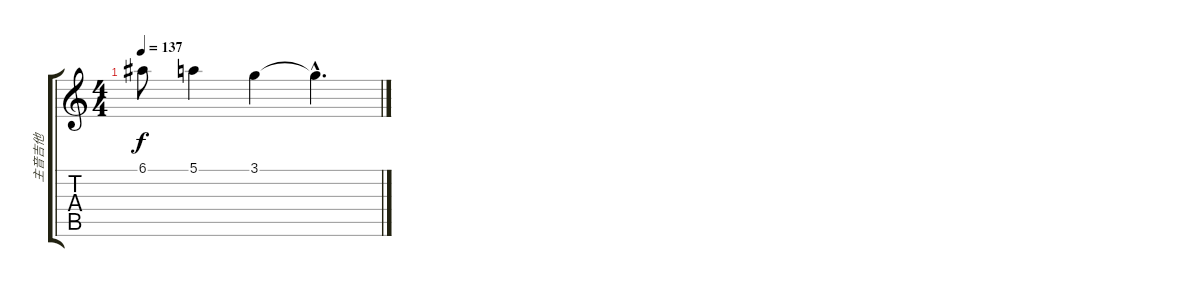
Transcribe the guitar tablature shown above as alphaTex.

\track ("主音吉他" "主音吉他") {instrument acousticguitarsteel}
\staff {score tabs}
\tuning (E4 B3 G3 D3 A2 E2) {hide}
\ts (4 4)
\tempo 137
\clef g2
\ks c
6.1.8{dy f} 5.1.4 3.1.4 3.1{hac t}.4{d}
